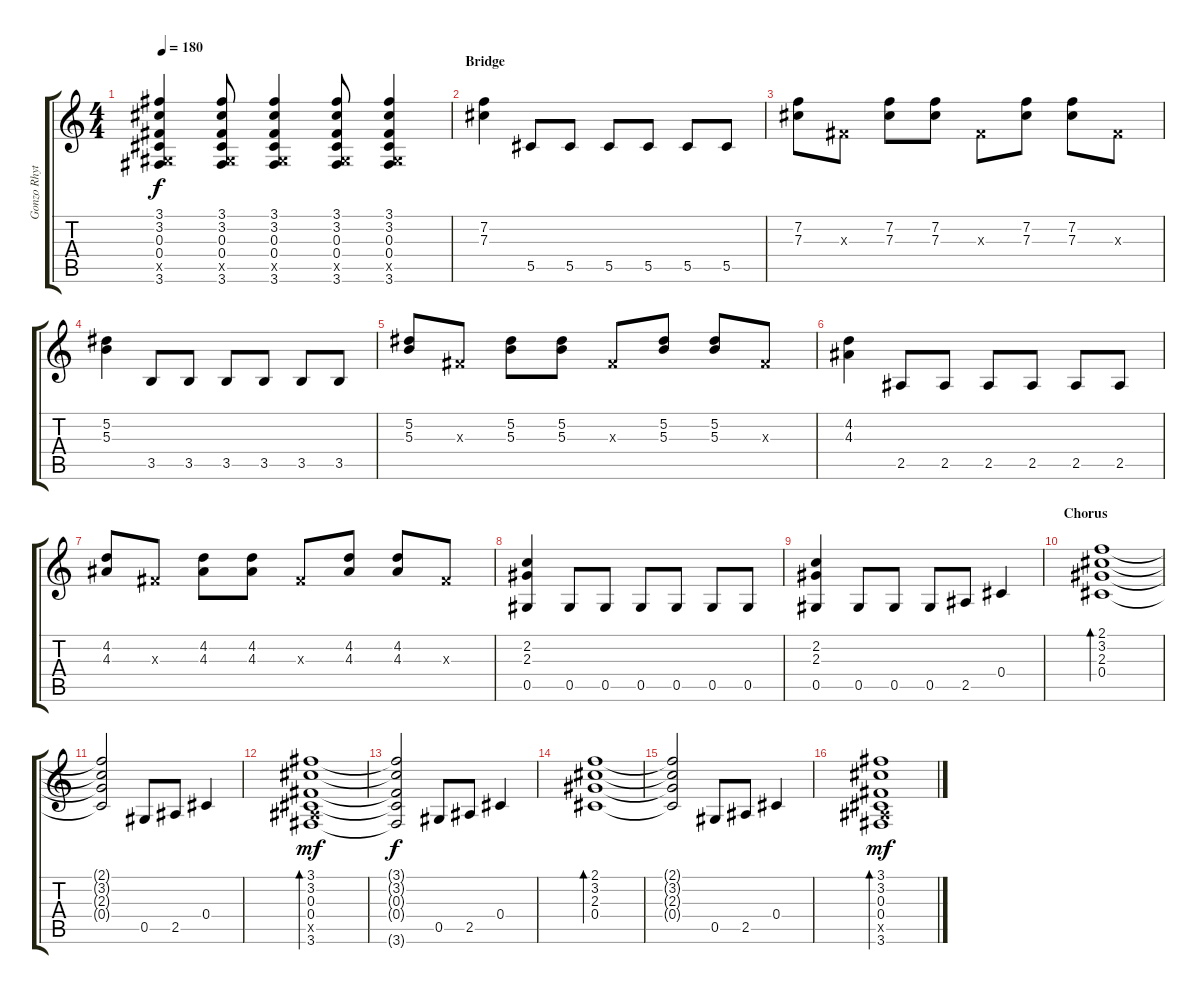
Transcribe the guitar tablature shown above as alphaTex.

\track ("Gonzo Rhythm II" "Gonzo Rhyt") {instrument overdrivenguitar}
\staff {score tabs}
\tuning (Eb4 Bb3 Gb3 Db3 Ab2 Eb2) {hide}
\ts (4 4)
\tempo 180
\clef g2
\ks c
(3.1 3.2 0.3 0.4 0.5{x} 3.6).4{dy f} (3.1 3.2 0.3 0.4 0.5{x} 3.6).8 (3.1 3.2 0.3 0.4 0.5{x} 3.6).4 (3.1 3.2 0.3 0.4 0.5{x} 3.6).8 (3.1 3.2 0.3 0.4 0.5{x} 3.6).4 |
\section ("" "Bridge")
(7.2 7.3).4 5.5.8 5.5.8 5.5.8 5.5.8 5.5.8 5.5.8 |
(7.2 7.3).8 0.3{x}.8 (7.2 7.3).8 (7.2 7.3).8 0.3{x}.8 (7.2 7.3).8 (7.2 7.3).8 0.3{x}.8 |
(5.2 5.3).4 3.5.8 3.5.8 3.5.8 3.5.8 3.5.8 3.5.8 |
(5.2 5.3).8 0.3{x}.8 (5.2 5.3).8 (5.2 5.3).8 0.3{x}.8 (5.2 5.3).8 (5.2 5.3).8 0.3{x}.8 |
(4.2 4.3).4 2.5.8 2.5.8 2.5.8 2.5.8 2.5.8 2.5.8 |
(4.2 4.3).8 0.3{x}.8 (4.2 4.3).8 (4.2 4.3).8 0.3{x}.8 (4.2 4.3).8 (4.2 4.3).8 0.3{x}.8 |
(2.2 2.3 0.5).4 0.5.8 0.5.8 0.5.8 0.5.8 0.5.8 0.5.8 |
(2.2 2.3 0.5).4 0.5.8 0.5.8 0.5.8 2.5.8 0.4.4 |
\section ("" "Chorus")
(2.1 3.2 2.3 0.4).1{bd 120} |
(2.1{t} 3.2{t} 2.3{t} 0.4{t}).2 0.5.8 2.5.8 0.4.4 |
(3.1 3.2 0.3 0.4 2.5{x} 3.6).1{bd 120 dy mf} |
(3.1{t} 3.2{t} 0.3{t} 0.4{t} 3.6{t}).2{dy f} 0.5.8 2.5.8 0.4.4 |
(2.1 3.2 2.3 0.4).1{bd 120} |
(2.1{t} 3.2{t} 2.3{t} 0.4{t}).2 0.5.8 2.5.8 0.4.4 |
(3.1 3.2 0.3 0.4 2.5{x} 3.6).1{bd 120 dy mf}
